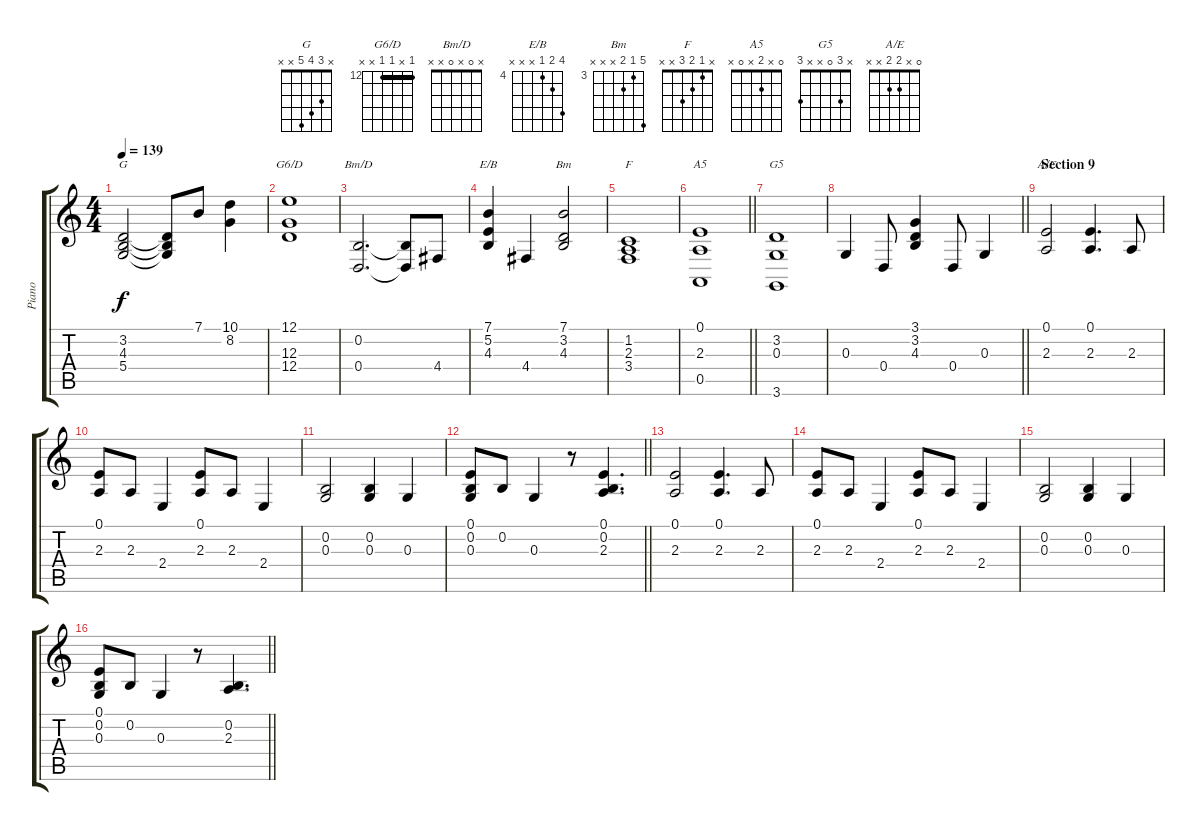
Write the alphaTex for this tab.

\track ("Piano" "Piano") {instrument acousticgrandpiano}
\staff {score tabs}
\tuning (E4 B3 G3 D3 A2 E2) {hide}
\chord ("G" x 3 4 5 x x)
\chord ("G6/D" 12 x 12 12 x x) {firstfret 12 barre 12}
\chord ("Bm/D" x 0 x 0 x x)
\chord ("E/B" 7 5 4 x x x) {firstfret 4}
\chord ("Bm" 7 3 4 x x x) {firstfret 3}
\chord ("F" x 1 2 3 x x)
\chord ("A5" 0 x 2 x 0 x)
\chord ("G5" x 3 0 x x 3)
\chord ("A/E" 0 x 2 2 x x)
\ts (4 4)
\tempo 139
\clef g2
\ks c
(3.2 4.3 5.4).2{ch "G" dy f} (3.2{t} 4.3{t} 5.4{t}).8 7.1.8 (10.1 8.2).4 |
(12.1 12.3 12.4).1{ch "G6/D"} |
(0.2 0.4).2{d ch "Bm/D"} (0.2{t} 0.4{t}).8 4.4.8 |
(7.1 5.2 4.3).4{ch "E/B"} 4.4.4 (7.1 3.2 4.3).2{ch "Bm"} |
(1.2 2.3 3.4).1{ch "F"} |
\barLineRight lightlight
(0.1 2.3 0.5).1{ch "A5"} |
(3.2 0.3 3.6).1{ch "G5"} |
\barLineRight lightlight
0.3.4 0.4.8 (3.1 3.2 4.3).4 0.4.8 0.3.4 |
\section ("" "Section 9")
(0.1 2.3).2{ch "A/E"} (0.1 2.3).4{d} 2.3.8 |
(0.1 2.3).8 2.3.8 2.4.4 (0.1 2.3).8 2.3.8 2.4.4 |
(0.2 0.3).2 (0.2 0.3).4 0.3.4 |
\barLineRight lightlight
(0.1 0.2 0.3).8 0.2.8 0.3.4 r.8 (0.1 0.2 2.3).4{d} |
(0.1 2.3).2 (0.1 2.3).4{d} 2.3.8 |
(0.1 2.3).8 2.3.8 2.4.4 (0.1 2.3).8 2.3.8 2.4.4 |
(0.2 0.3).2 (0.2 0.3).4 0.3.4 |
\barLineRight lightlight
(0.1 0.2 0.3).8 0.2.8 0.3.4 r.8 (0.2 2.3).4{d}
